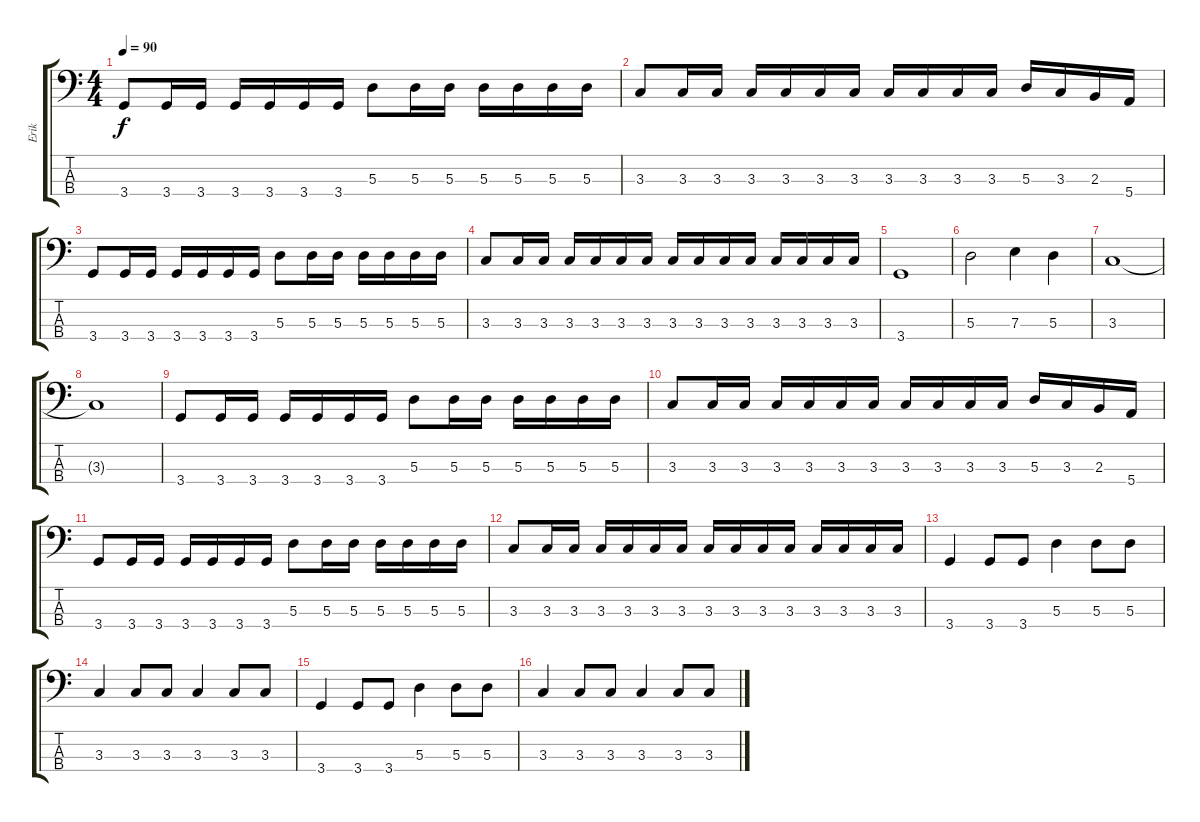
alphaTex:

\track ("Erik" "Erik") {instrument electricbasspick}
\staff {score tabs}
\tuning (G2 D2 A1 E1) {hide}
\ts (4 4)
\tempo 90
\clef f4
\ks c
3.4.8{dy f} 3.4.16 3.4.16 3.4.16 3.4.16 3.4.16 3.4.16 5.3.8 5.3.16 5.3.16 5.3.16 5.3.16 5.3.16 5.3.16 |
3.3.8 3.3.16 3.3.16 3.3.16 3.3.16 3.3.16 3.3.16 3.3.16 3.3.16 3.3.16 3.3.16 5.3.16 3.3.16 2.3.16 5.4.16 |
3.4.8 3.4.16 3.4.16 3.4.16 3.4.16 3.4.16 3.4.16 5.3.8 5.3.16 5.3.16 5.3.16 5.3.16 5.3.16 5.3.16 |
3.3.8 3.3.16 3.3.16 3.3.16 3.3.16 3.3.16 3.3.16 3.3.16 3.3.16 3.3.16 3.3.16 3.3.16 3.3.16 3.3.16 3.3.16 |
3.4.1 |
5.3.2 7.3.4 5.3.4 |
3.3.1 |
3.3{t}.1 |
3.4.8 3.4.16 3.4.16 3.4.16 3.4.16 3.4.16 3.4.16 5.3.8 5.3.16 5.3.16 5.3.16 5.3.16 5.3.16 5.3.16 |
3.3.8 3.3.16 3.3.16 3.3.16 3.3.16 3.3.16 3.3.16 3.3.16 3.3.16 3.3.16 3.3.16 5.3.16 3.3.16 2.3.16 5.4.16 |
3.4.8 3.4.16 3.4.16 3.4.16 3.4.16 3.4.16 3.4.16 5.3.8 5.3.16 5.3.16 5.3.16 5.3.16 5.3.16 5.3.16 |
3.3.8 3.3.16 3.3.16 3.3.16 3.3.16 3.3.16 3.3.16 3.3.16 3.3.16 3.3.16 3.3.16 3.3.16 3.3.16 3.3.16 3.3.16 |
3.4.4 3.4.8 3.4.8 5.3.4 5.3.8 5.3.8 |
3.3.4 3.3.8 3.3.8 3.3.4 3.3.8 3.3.8 |
3.4.4 3.4.8 3.4.8 5.3.4 5.3.8 5.3.8 |
3.3.4 3.3.8 3.3.8 3.3.4 3.3.8 3.3.8
